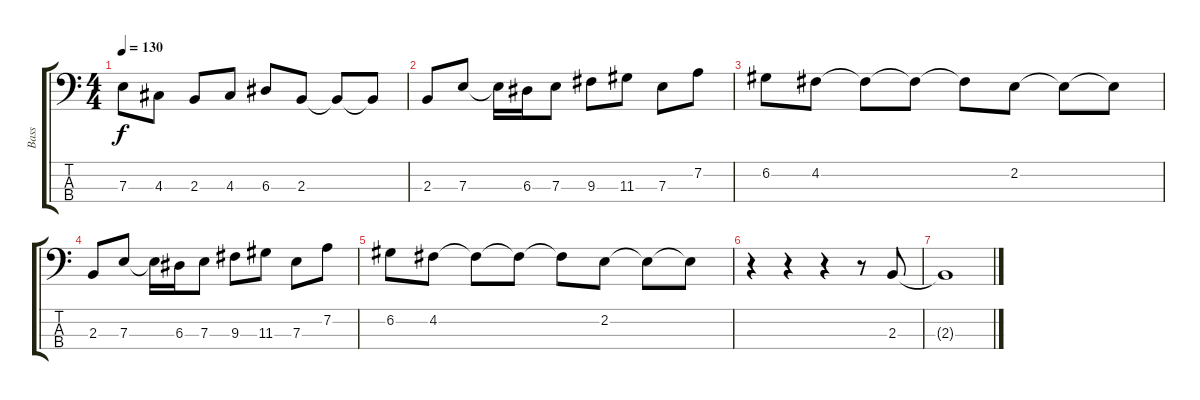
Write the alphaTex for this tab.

\track ("Bass" "Bass") {instrument electricbasspick}
\staff {score tabs}
\tuning (G2 D2 A1 E1) {hide}
\ts (4 4)
\tempo 130
\clef f4
\ks c
7.3.8{dy f} 4.3.8 2.3.8 4.3.8 6.3.8 2.3.8 2.3{t}.8 2.3{t}.8 |
2.3.8 7.3.8 7.3{t}.16 6.3.16 7.3.8 9.3.8 11.3.8 7.3.8 7.2.8 |
6.2.8 4.2.8 4.2{t}.8 4.2{t}.8 4.2{t}.8 2.2.8 2.2{t}.8 2.2{t}.8 |
2.3.8 7.3.8 7.3{t}.16 6.3.16 7.3.8 9.3.8 11.3.8 7.3.8 7.2.8 |
6.2.8 4.2.8 4.2{t}.8 4.2{t}.8 4.2{t}.8 2.2.8 2.2{t}.8 2.2{t}.8 |
r.4 r.4 r.4 r.8 2.3.8 |
2.3{t}.1
